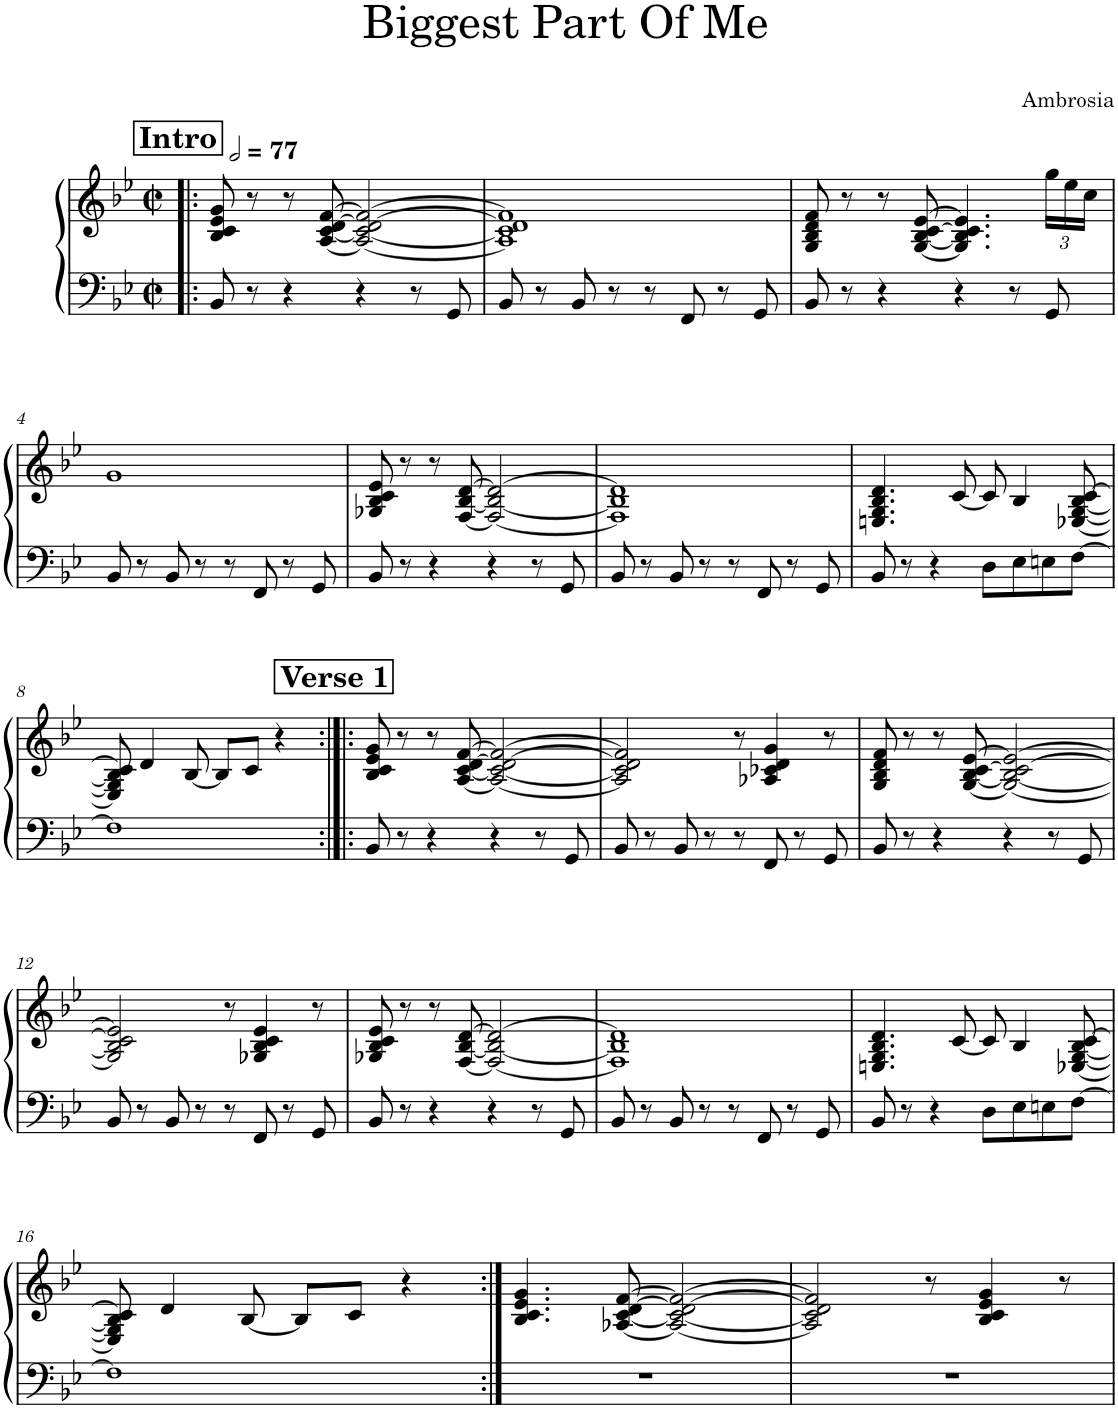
**kern	**kern
*part1	*part1
*staff2	*staff1
*I"Electric Piano	*
*I'El. Pno.	*
*clefF4	*clefG2
*k[b-e-]	*k[b-e-]
*M2/2	*M2/2
*met(c|)	*met(c|)
*MM154	*MM154
!!LO:REH:place=s1:a:B:cj:fs=14:t=Intro
=1!|:	=1!|:
8BB-/	8B-/ 8c/ 8e-/ 8g/
8r	8r
4r	8r
.	[8A/ [8c/ [8d/ [8f/
4r	2A/_ 2c/_ 2d/_ 2f/_
8r	.
8GG/	.
=2	=2
8BB-/	1A] 1c] 1d] 1f]
8r	.
8BB-/	.
8r	.
8r	.
8FF/	.
8r	.
8GG/	.
=3	=3
8BB-/	8G/ 8B-/ 8d/ 8f/
8r	8r
4r	8r
.	[8G/ [8B-/ [8c/ [8e-/
4r	4.G/] 4.B-/] 4.c/] 4.e-/]
8r	.
*	*Xbrackettup
8GG/	24gg\LL
.	24ee-\
.	24cc\JJ
!!LO:LB:g=z
=4	=4
8BB-/	1g
8r	.
8BB-/	.
8r	.
8r	.
8FF/	.
8r	.
8GG/	.
=5	=5
8BB-/	8G-X/ 8B-/ 8c/ 8e-/
8r	8r
4r	8r
.	[8F/ [8B-/ [8d/
4r	2F/_ 2B-/_ 2d/_
8r	.
8GG/	.
=6	=6
8BB-/	1F] 1B-] 1d]
8r	.
8BB-/	.
8r	.
8r	.
8FF/	.
8r	.
8GG/	.
=7	=7
8BB-/	4.En/ 4.G/ 4.B-/ 4.d/
8r	.
4r	.
.	[8c/
8D\L	8c/]
8E-\	4B-/
8En\	.
[8F\J	[8E-X/ [8G/ [8B-/ [8c/
!!LO:LB:g=z
=8	=8
1F]	8E-/] 8G/] 8B-/] 8c/]
.	4d/
.	[8B-/
.	8B-/L]
.	8c/J
.	4r
!!LO:REH:place=s1:a:B:cj:fs=14:t=Verse 1
=9:|!|:	=9:|!|:
8BB-/	8B-/ 8c/ 8e-/ 8g/
8r	8r
4r	8r
.	[8A/ [8c/ [8d/ [8f/
4r	2A/_ 2c/_ 2d/_ 2f/_
8r	.
8GG/	.
=10	=10
8BB-/	2A/] 2c/] 2d/] 2f/]
8r	.
8BB-/	.
8r	.
8r	8r
8FF/	4A-X/ 4c-X/ 4d/ 4g/
8r	.
8GG/	8r
=11	=11
8BB-/	8G/ 8B-/ 8d/ 8f/
8r	8r
4r	8r
.	[8G/ [8B-/ [8c/ [8e-/
4r	2G/_ 2B-/_ 2c/_ 2e-/_
8r	.
8GG/	.
!!LO:LB:g=z
=12	=12
8BB-/	2G/] 2B-/] 2c/] 2e-/]
8r	.
8BB-/	.
8r	.
8r	8r
8FF/	4G-X/ 4B-/ 4c/ 4e-/
8r	.
8GG/	8r
=13	=13
8BB-/	8G-X/ 8B-/ 8c/ 8e-/
8r	8r
4r	8r
.	[8F/ [8B-/ [8d/
4r	2F/_ 2B-/_ 2d/_
8r	.
8GG/	.
=14	=14
8BB-/	1F] 1B-] 1d]
8r	.
8BB-/	.
8r	.
8r	.
8FF/	.
8r	.
8GG/	.
=15	=15
8BB-/	4.En/ 4.G/ 4.B-/ 4.d/
8r	.
4r	.
.	[8c/
8D\L	8c/]
8E-\	4B-/
8En\	.
[8F\J	[8E-X/ [8G/ [8B-/ [8c/
!!LO:LB:g=z
=16	=16
1F]	8E-/] 8G/] 8B-/] 8c/]
.	4d/
.	[8B-/
.	8B-/L]
.	8c/J
.	4r
=17:|!	=17:|!
1r	4.B-/ 4.c/ 4.e-/ 4.g/
.	[8A-X/ [8c/ [8d/ [8f/
.	2A-/_ 2c/_ 2d/_ 2f/_
=18	=18
1r	2A-/] 2c/] 2d/] 2f/]
.	8r
.	4B-/ 4c/ 4e-/ 4g/
.	8r
=	=
*-	*-
